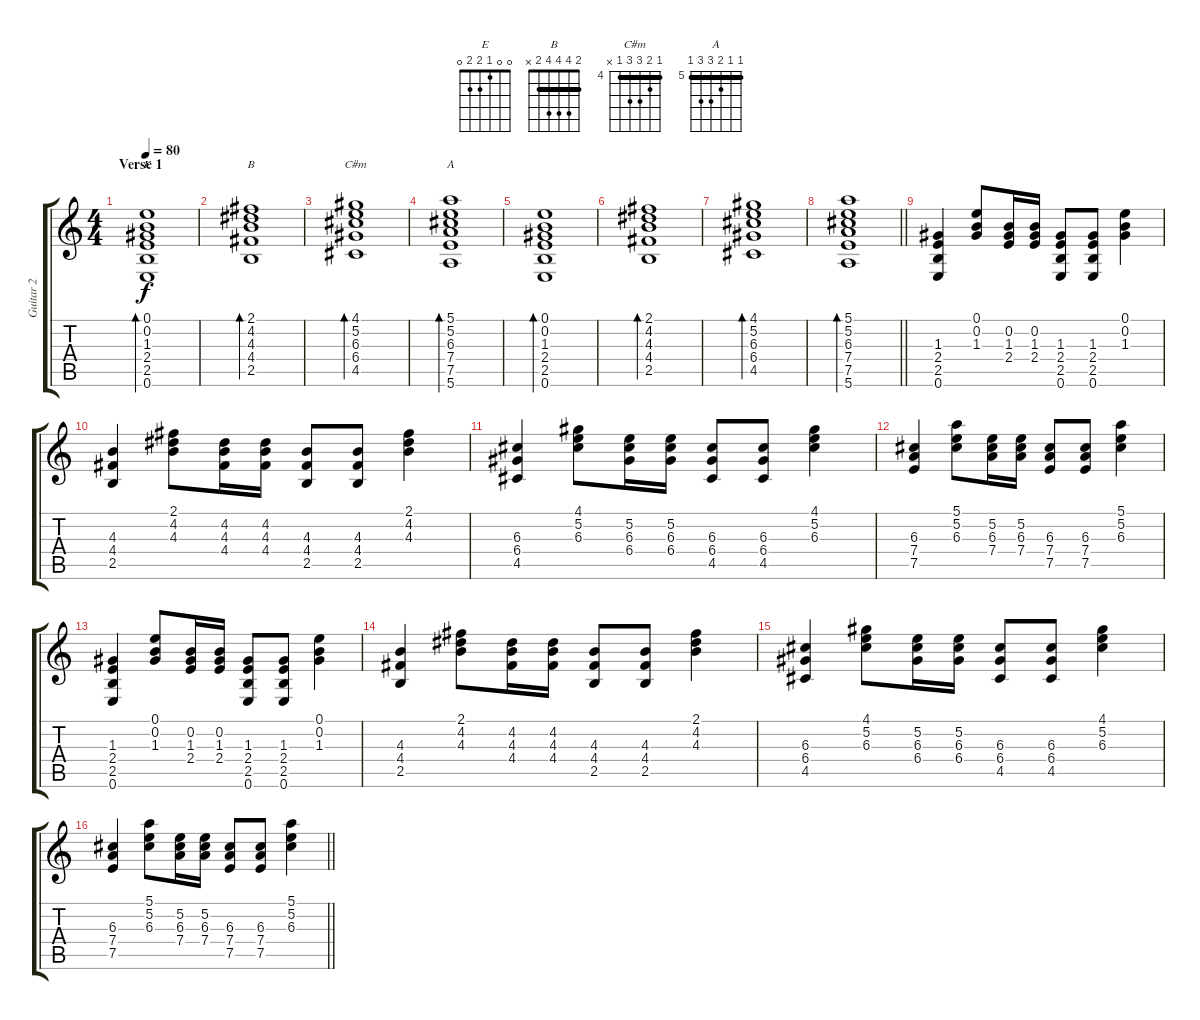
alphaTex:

\track ("Guitar 2" "Guitar 2") {instrument acousticguitarsteel}
\staff {score tabs}
\tuning (E4 B3 G3 D3 A2 E2) {hide}
\chord ("E" 0 0 1 2 2 0)
\chord ("B" 2 4 4 4 2 x) {barre 2}
\chord ("C#m" 4 5 6 6 4 x) {firstfret 4 barre 4}
\chord ("A" 5 5 6 7 7 5) {firstfret 5 barre 5}
\ts (4 4)
\section ("" "Verse 1")
\tempo 80
\clef g2
\ks c
(0.1 0.2 1.3 2.4 2.5 0.6).1{bd 60 ch "E" dy f} |
(2.1 4.2 4.3 4.4 2.5).1{bd 60 ch "B"} |
(4.1 5.2 6.3 6.4 4.5).1{bd 60 ch "C#m"} |
(5.1 5.2 6.3 7.4 7.5 5.6).1{bd 60 ch "A"} |
(0.1 0.2 1.3 2.4 2.5 0.6).1{bd 60} |
(2.1 4.2 4.3 4.4 2.5).1{bd 60} |
(4.1 5.2 6.3 6.4 4.5).1{bd 60} |
\barLineRight lightlight
(5.1 5.2 6.3 7.4 7.5 5.6).1{bd 60} |
\section ("" "")
(1.3 2.4 2.5 0.6).4 (0.1 0.2 1.3).8 (0.2 1.3 2.4).16 (0.2 1.3 2.4).16 (1.3 2.4 2.5 0.6).8 (1.3 2.4 2.5 0.6).8 (0.1 0.2 1.3).4 |
(4.3 4.4 2.5).4 (2.1 4.2 4.3).8 (4.2 4.3 4.4).16 (4.2 4.3 4.4).16 (4.3 4.4 2.5).8 (4.3 4.4 2.5).8 (2.1 4.2 4.3).4 |
(6.3 6.4 4.5).4 (4.1 5.2 6.3).8 (5.2 6.3 6.4).16 (5.2 6.3 6.4).16 (6.3 6.4 4.5).8 (6.3 6.4 4.5).8 (4.1 5.2 6.3).4 |
(6.3 7.4 7.5).4 (5.1 5.2 6.3).8 (5.2 6.3 7.4).16 (5.2 6.3 7.4).16 (6.3 7.4 7.5).8 (6.3 7.4 7.5).8 (5.1 5.2 6.3).4 |
(1.3 2.4 2.5 0.6).4 (0.1 0.2 1.3).8 (0.2 1.3 2.4).16 (0.2 1.3 2.4).16 (1.3 2.4 2.5 0.6).8 (1.3 2.4 2.5 0.6).8 (0.1 0.2 1.3).4 |
(4.3 4.4 2.5).4 (2.1 4.2 4.3).8 (4.2 4.3 4.4).16 (4.2 4.3 4.4).16 (4.3 4.4 2.5).8 (4.3 4.4 2.5).8 (2.1 4.2 4.3).4 |
(6.3 6.4 4.5).4 (4.1 5.2 6.3).8 (5.2 6.3 6.4).16 (5.2 6.3 6.4).16 (6.3 6.4 4.5).8 (6.3 6.4 4.5).8 (4.1 5.2 6.3).4 |
\barLineRight lightlight
(6.3 7.4 7.5).4 (5.1 5.2 6.3).8 (5.2 6.3 7.4).16 (5.2 6.3 7.4).16 (6.3 7.4 7.5).8 (6.3 7.4 7.5).8 (5.1 5.2 6.3).4
